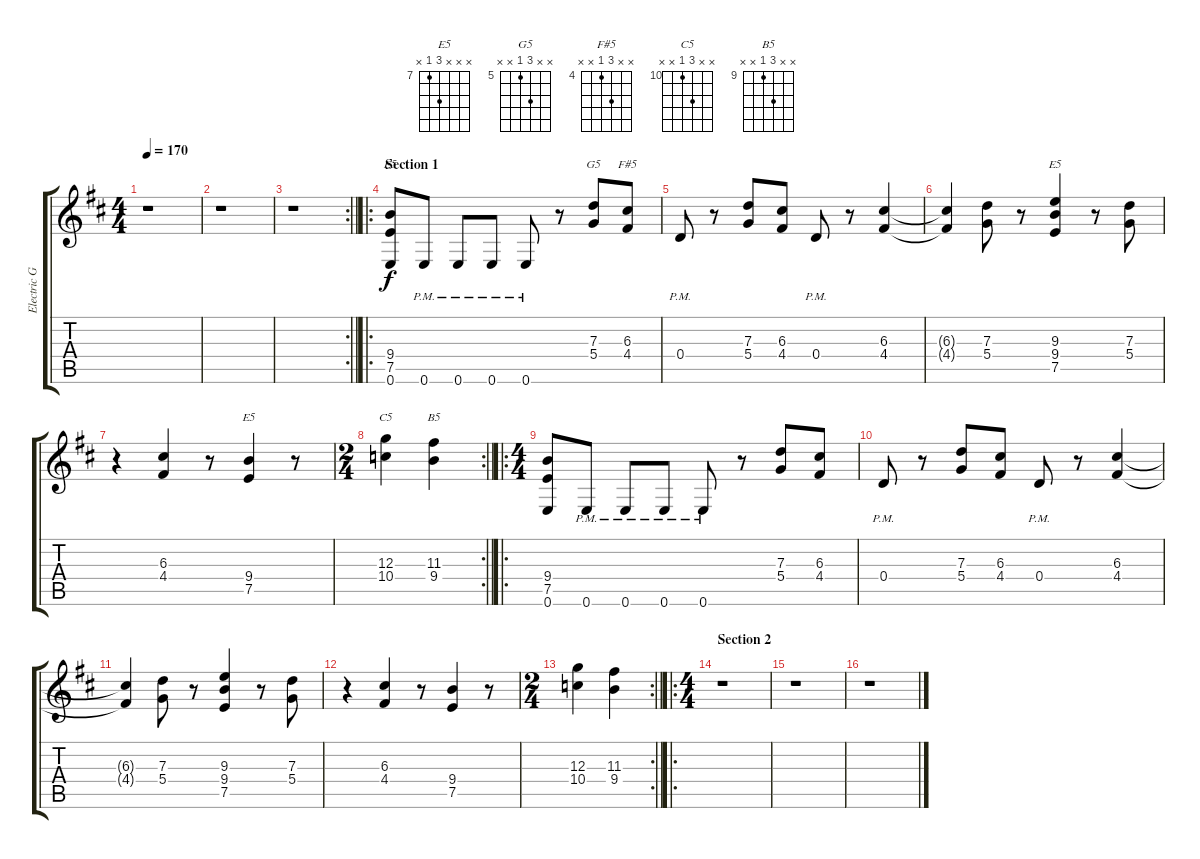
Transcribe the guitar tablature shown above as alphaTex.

\track ("Electric Guitar" "Electric G") {instrument distortionguitar}
\staff {score tabs}
\tuning (E4 B3 G3 D3 A2 E2) {hide}
\chord ("E5" x x x 9 7 0) {firstfret 7}
\chord ("G5" x x 7 5 x x) {firstfret 5}
\chord ("F#5" x x 6 4 x x) {firstfret 4}
\chord ("E5" x x 9 9 7 x) {firstfret 7 barre 9}
\chord ("E5" x x x 9 7 x) {firstfret 7}
\chord ("C5" x x 12 10 x x) {firstfret 10}
\chord ("B5" x x 11 9 x x) {firstfret 9}
\ts (4 4)
\tempo 170
\clef g2
\ks d
r.1{dy f} |
r.1 |
\rc 2
\barLineRight lightlight
r.1 |
\ro
\section ("" "Section 1")
(9.4 7.5 0.6).8{ch "E5"} 0.6{pm}.8 0.6{pm}.8 0.6{pm}.8 0.6{pm}.8 r.8 (7.3 5.4).8{ch "G5"} (6.3 4.4).8{ch "F#5"} |
0.4{pm}.8 r.8 (7.3 5.4).8 (6.3 4.4).8 0.4{pm}.8 r.8 (6.3 4.4).4 |
(6.3{t} 4.4{t}).4 (7.3 5.4).8 r.8 (9.3 9.4 7.5).4{ch "E5"} r.8 (7.3 5.4).8 |
r.4 (6.3 4.4).4 r.8 (9.4 7.5).4{ch "E5"} r.8 |
\rc 2
\ts (2 4)
\barLineRight lightlight
(12.3 10.4).4{ch "C5"} (11.3 9.4).4{ch "B5"} |
\ro
\ts (4 4)
(9.4 7.5 0.6).8 0.6{pm}.8 0.6{pm}.8 0.6{pm}.8 0.6{pm}.8 r.8 (7.3 5.4).8 (6.3 4.4).8 |
0.4{pm}.8 r.8 (7.3 5.4).8 (6.3 4.4).8 0.4{pm}.8 r.8 (6.3 4.4).4 |
(6.3{t} 4.4{t}).4 (7.3 5.4).8 r.8 (9.3 9.4 7.5).4 r.8 (7.3 5.4).8 |
r.4 (6.3 4.4).4 r.8 (9.4 7.5).4 r.8 |
\rc 2
\ts (2 4)
\barLineRight lightlight
(12.3 10.4).4 (11.3 9.4).4 |
\ro
\ts (4 4)
\section ("" "Section 2")
r.1 |
r.1 |
r.1
